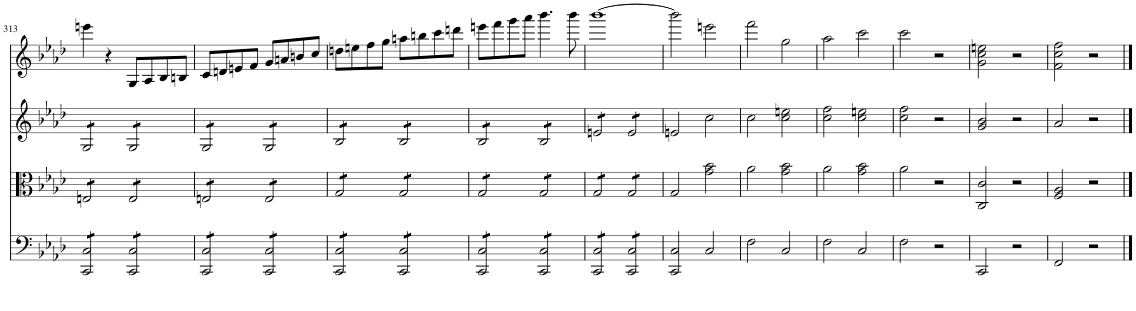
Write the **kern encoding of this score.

**kern	**kern	**kern	**kern
*part4	*part3	*part2	*part1
*staff4	*staff3	*staff2	*staff1
*I"Cello	*I"Viola	*I"Violin II	*I"Violin I
*	*I'Vla	*I'Vln	*I'Vln
!!LO:PB:g=z
*clefF4	*clefC3	*clefG2	*clefG2
*k[b-e-a-d-]	*k[b-e-a-d-]	*k[b-e-a-d-]	*k[b-e-a-d-]
*M2/2	*M2/2	*M2/2	*M2/2
*met(c|)	*met(c|)	*met(c|)	*met(c|)
=313	=313	=313	=313
*tremolo	*	*	*
*	*tremolo	*	*
*	*	*tremolo	*
8CC/ 8C/L	8En/L	8G/L	4eeen\
8CC/ 8C/	8En/	8G/	.
8CC/ 8C/	8En/	8G/	4r
8CC/ 8C/J	8En/J	8G/J	.
8CC/ 8C/L	8E/L	8G/L	8G/L
8CC/ 8C/	8E/	8G/	8A-/
8CC/ 8C/	8E/	8G/	8B-/
8CC/ 8C/J	8E/J	8G/J	8Bn/J
=314	=314	=314	=314
8CC/ 8C/L	8En/L	8G/L	8c/L
8CC/ 8C/	8En/	8G/	8dn/
8CC/ 8C/	8En/	8G/	8en/
8CC/ 8C/J	8En/J	8G/J	8f/J
8CC/ 8C/L	8E/L	8G/L	8g/L
8CC/ 8C/	8E/	8G/	8an/
8CC/ 8C/	8E/	8G/	8bn/
8CC/ 8C/J	8E/J	8G/J	8cc/J
=315	=315	=315	=315
8CC/ 8C/L	8G/L	8B-/L	8ddn\L
8CC/ 8C/	8G/	8B-/	8een\
8CC/ 8C/	8G/	8B-/	8ff\
8CC/ 8C/J	8G/J	8B-/J	8gg\J
8CC/ 8C/L	8G/L	8B-/L	8aan\L
8CC/ 8C/	8G/	8B-/	8bbn\
8CC/ 8C/	8G/	8B-/	8ccc\
8CC/ 8C/J	8G/J	8B-/J	8dddn\J
=316	=316	=316	=316
8CC/ 8C/L	8G/L	8B-/L	8eeen\L
8CC/ 8C/	8G/	8B-/	8fff\
8CC/ 8C/	8G/	8B-/	8ggg\
8CC/ 8C/J	8G/J	8B-/J	8aaa-\J
8CC/ 8C/L	8G/L	8B-/L	4.bbb-\
8CC/ 8C/	8G/	8B-/	.
8CC/ 8C/	8G/	8B-/	.
8CC/ 8C/J	8G/J	8B-/J	8bbb-\
=317	=317	=317	=317
8CC/ 8C/L	8G/L	8en/L	[1bbb-
8CC/ 8C/	8G/	8en/	.
8CC/ 8C/	8G/	8en/	.
8CC/ 8C/J	8G/J	8en/J	.
8CC/ 8C/L	8G/L	8e/L	.
8CC/ 8C/	8G/	8e/	.
8CC/ 8C/	8G/	8e/	.
8CC/ 8C/J	8G/J	8e/J	.
*	*	*Xtremolo	*
*	*Xtremolo	*	*
*Xtremolo	*	*	*
=318	=318	=318	=318
2CC/ 2C/	2G/	2en/	2bbb-\]
2C/	2g\ 2b-\	2cc\	2eeen\
=319	=319	=319	=319
2F\	2a-\	2cc\	2fff\
2C/	2g\ 2b-\	2cc\ 2een\	2gg\
=320	=320	=320	=320
2F\	2a-\	2cc\ 2ff\	2aa-\
2C/	2g\ 2b-\	2cc\ 2een\	2ccc\
=321	=321	=321	=321
2F\	2a-\	2cc\ 2ff\	2ccc\
2r	2r	2r	2r
=322	=322	=322	=322
2CC/	2C/ 2c/	2g/ 2b-/	2g\ 2cc\ 2een\
2r	2r	2r	2r
=323	=323	=323	=323
2FF/	2F/ 2A-/	2a-/	2f\ 2cc\ 2ff\
2r	2r	2r	2r
==	==	==	==
*-	*-	*-	*-
